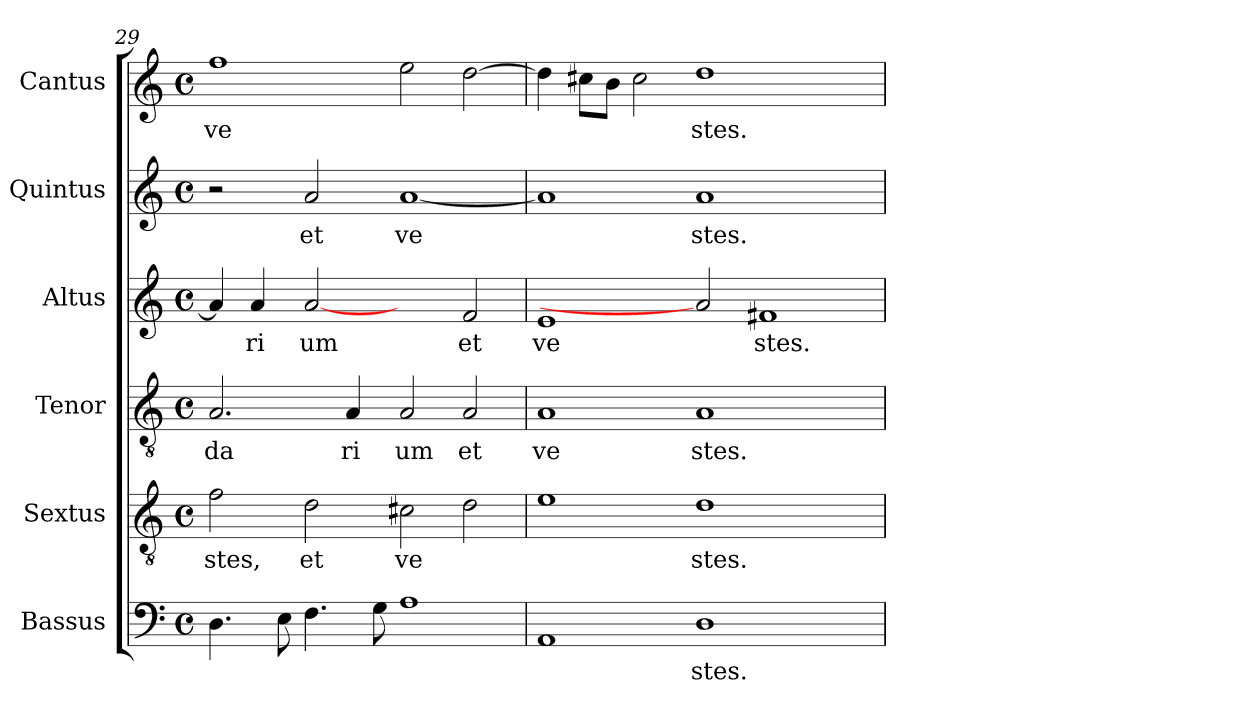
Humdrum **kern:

**kern	**text	**kern	**text	**kern	**text	**kern	**text	**kern	**text	**kern	**text
*part6	*part6	*part5	*part5	*part4	*part4	*part3	*part3	*part2	*part2	*part1	*part1
*staff6	*staff6	*staff5	*staff5	*staff4	*staff4	*staff3	*staff3	*staff2	*staff2	*staff1	*staff1
*I"Bassus	*	*I"Sextus	*	*I"Tenor	*	*I"Altus	*	*I"Quintus	*	*I"Cantus	*
*clefF4	*	*clefGv2	*	*clefGv2	*	*clefG2	*	*clefG2	*	*clefG2	*
*k[]	*	*k[]	*	*k[]	*	*k[]	*	*k[]	*	*k[]	*
*C:	*	*C:	*	*C:	*	*C:	*	*C:	*	*C:	*
*M4/4	*	*M4/4	*	*M4/4	*	*M4/4	*	*M4/4	*	*M4/4	*
*met(c)	*	*met(c)	*	*met(c)	*	*met(c)	*	*met(c)	*	*met(c)	*
=29	=29	=29	=29	=29	=29	=29	=29	=29	=29	=29	=29
!	!LO:LY:b:cj	!	!LO:LY:b:cj	!	!LO:LY:b:cj	!	!LO:LY:b:cj	!	!	!	!LO:LY:b:cj
4.D\	--	2f\	-stes,	2.A/	da	4a/]	.	2r	.	1ff	ve-
!	!	!	!	!	!	!	!LO:LY:b:cj	!	!	!	!
.	.	.	.	.	.	4a/	ri	.	.	.	.
!	!LO:LY:b:cj	!	!	!	!	!	!	!	!	!	!
8E\	--	.	.	.	.	.	.	.	.	.	.
!	!LO:LY:b:cj	!	!LO:LY:b:cj	!	!	!	!LO:LY:b:cj	!	!LO:LY:b:cj	!	!
4.F\	--	2d\	et	.	.	[2a	um	2a/	et	.	.
!	!	!	!	!	!LO:LY:b:cj	!	!	!	!	!	!
.	.	.	.	4A/	ri	.	.	.	.	.	.
!	!LO:LY:b:cj	!	!	!	!	!	!	!	!	!	!
8G\	--	.	.	.	.	.	.	.	.	.	.
!	!LO:LY:b:cj	!	!LO:LY:b:cj	!	!LO:LY:b:cj	!	!	!	!LO:LY:b:cj	!	!LO:LY:b:cj
1A	--	2c#X\	ve-	2A/	um	2ryy	.	[<1a	ve	2ee\	--
!	!	!	!LO:LY:b:cj	!	!LO:LY:b:cj	!	!LO:LY:b:cj	!	!	!	!LO:LY:b:cj
.	.	2d\	--	2A/	et	2f/	et	.	.	[>2dd\	--
=30	=30	=30	=30	=30	=30	=30	=30	=30	=30	=30	=30
!	!LO:LY:b:cj	!	!LO:LY:b:cj	!	!LO:LY:b:cj	!	!LO:LY:b:cj	!	!LO:LY:b:cj	!	!LO:LY:b:cj
1AA	--	1e	--	1A	ve	1e	ve	1a]	.	4dd\]	--
!	!	!	!	!	!	!	!	!	!	!	!LO:LY:b:cj
.	.	.	.	.	.	.	.	.	.	8cc#X\L	--
!	!	!	!	!	!	!	!	!	!	!	!LO:LY:b:cj
.	.	.	.	.	.	.	.	.	.	8b\J	--
!	!	!	!	!	!	!	!	!	!	!	!LO:LY:b:cj
.	.	.	.	.	.	.	.	.	.	2cc#\	--
!	!LO:LY:b:cj	!	!LO:LY:b:cj	!	!LO:LY:b:cj	!	!	!	!LO:LY:b:cj	!	!LO:LY:b:cj
1D	-stes.	1d	-stes.	1A	stes.	2a]	.	1a	stes.	1dd	-stes.
!	!	!	!	!	!	!	!LO:LY:b:cj	!	!	!	!
.	.	.	.	.	.	1f#X	stes.	.	.	.	.
2ryy	.	2ryy	.	2ryy	.	.	.	2ryy	.	2ryy	.
=	=	=	=	=	=	=	=	=	=	=	=
*-	*-	*-	*-	*-	*-	*-	*-	*-	*-	*-	*-
